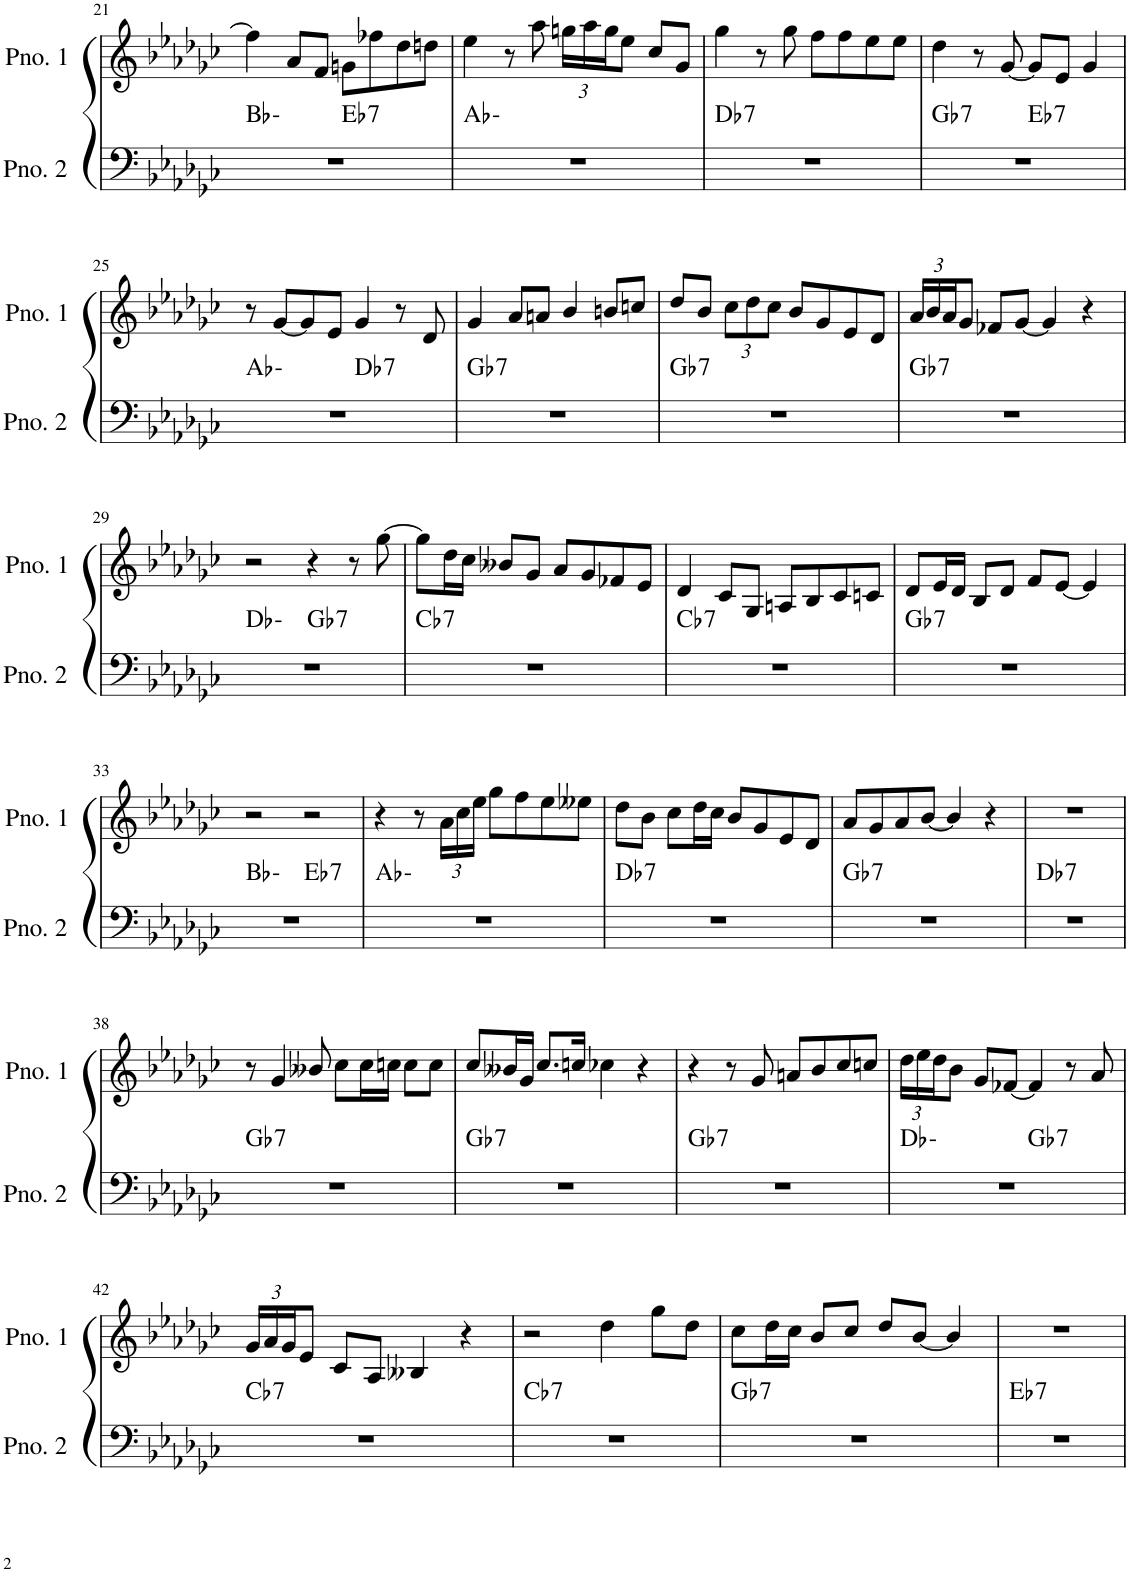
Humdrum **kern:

**kern	**harte	**kern
*part2	*part2	*part1
*staff2	*	*staff1
*I"ピアノ 2	*	*I"ピアノ 1
!!LO:PB:g=z
*clefF4	*	*clefG2
*k[b-e-a-d-g-c-]	*	*k[b-e-a-d-g-c-]
*M4/4	*	*M4/4
=21	=21	=21
*^	*	*
1r	2ryy	Bb:min	4ff\]
.	.	.	8a-/L
.	.	.	8f/J
!	!	!LO:H:kt=7	!
.	2ryy	Eb:7	8gn\L
.	.	.	8ff-X\
.	.	.	8dd-\
.	.	.	8ddn\J
*v	*v	*	*
=22	=22	=22
1r	Ab:min	4ee-\
.	.	8r
.	.	8aa-\
*	*	*Xbrackettup
.	.	24ggn\LL
.	.	24aa-\
.	.	24gg\J
.	.	8ee-\J
.	.	8cc-/L
.	.	8g-/J
=23	=23	=23
!	!LO:H:kt=7	!
1r	Db:7	4gg-\
.	.	8r
.	.	8gg-\
.	.	8ff\L
.	.	8ff\
.	.	8ee-\
.	.	8ee-\J
=24	=24	=24
!	!LO:H:kt=7	!
*^	*	*
1r	2ryy	Gb:7	4dd-\
.	.	.	8r
.	.	.	[8g-/
!	!	!LO:H:kt=7	!
.	2ryy	Eb:7	8g-/L]
.	.	.	8e-/J
.	.	.	4g-/
!!LO:LB:g=z
=25	=25	=25	=25
1r	2ryy	Ab:min	8r
.	.	.	[8g-/L
.	.	.	8g-/]
.	.	.	8e-/J
!	!	!LO:H:kt=7	!
.	2ryy	Db:7	4g-/
.	.	.	8r
.	.	.	8d-/
=26	=26	=26	=26
!	!	!LO:H:kt=7	!
*v	*v	*	*
1r	Gb:7	4g-/
.	.	8a-/L
.	.	8an/J
.	.	4b-/
.	.	8bn/L
.	.	8ccn/J
=27	=27	=27
!	!LO:H:kt=7	!
1r	Gb:7	8dd-/L
.	.	8b-/J
.	.	12cc-\L
.	.	12dd-\
.	.	12cc-\J
.	.	8b-/L
.	.	8g-/
.	.	8e-/
.	.	8d-/J
=28	=28	=28
!	!LO:H:kt=7	!
1r	Gb:7	24a-/LL
.	.	24b-/
.	.	24a-/J
.	.	8g-/J
.	.	8f-X/L
.	.	[8g-/J
.	.	4g-/]
.	.	4r
!!LO:LB:g=z
=29	=29	=29
*^	*	*
1r	2ryy	Db:min	2r
!	!	!LO:H:kt=7	!
.	2ryy	Gb:7	4r
.	.	.	8r
.	.	.	[8gg-\
=30	=30	=30	=30
!	!	!LO:H:kt=7	!
*v	*v	*	*
1r	Cb:7	8gg-\L]
.	.	16dd-\L
.	.	16cc-\JJ
.	.	8b--X/L
.	.	8g-/J
.	.	8a-/L
.	.	8g-/
.	.	8f-X/
.	.	8e-/J
=31	=31	=31
!	!LO:H:kt=7	!
1r	Cb:7	4d-/
.	.	8c-/L
.	.	8G-/J
.	.	8An/L
.	.	8B-/
.	.	8c-/
.	.	8cn/J
=32	=32	=32
!	!LO:H:kt=7	!
1r	Gb:7	8d-/L
.	.	16e-/L
.	.	16d-/JJ
.	.	8B-/L
.	.	8d-/J
.	.	8f/L
.	.	[8e-/J
.	.	4e-/]
!!LO:LB:g=z
=33	=33	=33
*^	*	*
1r	2ryy	Bb:min	2r
!	!	!LO:H:kt=7	!
.	2ryy	Eb:7	2r
*v	*v	*	*
=34	=34	=34
1r	Ab:min	4r
.	.	8r
.	.	24a-\LL
.	.	24cc-\
.	.	24ee-\JJ
.	.	8gg-\L
.	.	8ff\
.	.	8ee-\
.	.	8ee--X\J
=35	=35	=35
!	!LO:H:kt=7	!
1r	Db:7	8dd-\L
.	.	8b-\J
.	.	8cc-\L
.	.	16dd-\L
.	.	16cc-\JJ
.	.	8b-/L
.	.	8g-/
.	.	8e-/
.	.	8d-/J
=36	=36	=36
!	!LO:H:kt=7	!
1r	Gb:7	8a-/L
.	.	8g-/
.	.	8a-/
.	.	[8b-/J
.	.	4b-/]
.	.	4r
=37	=37	=37
!	!LO:H:kt=7	!
1r	Db:7	1r
!!LO:LB:g=z
=38	=38	=38
!	!LO:H:kt=7	!
1r	Gb:7	8r
.	.	4g-/
.	.	8b--X/
.	.	8cc-\L
.	.	16cc-\L
.	.	16ccn\JJ
.	.	8cc\L
.	.	8cc\J
=39	=39	=39
!	!LO:H:kt=7	!
1r	Gb:7	8cc-/L
.	.	16b--X/L
.	.	16g-/JJ
.	.	8.cc-/L
.	.	16ccn/Jk
.	.	4cc-X\
.	.	4r
=40	=40	=40
!	!LO:H:kt=7	!
1r	Gb:7	4r
.	.	8r
.	.	8g-/
.	.	8an/L
.	.	8b-/
.	.	8cc-/
.	.	8ccn/J
=41	=41	=41
*^	*	*
1r	2ryy	Db:min	24dd-\LL
.	.	.	24ee-\
.	.	.	24dd-\J
.	.	.	8b-\J
.	.	.	8g-/L
.	.	.	[8f-X/J
!	!	!LO:H:kt=7	!
.	2ryy	Gb:7	4f-/]
.	.	.	8r
.	.	.	8a-/
!!LO:LB:g=z
=42	=42	=42	=42
!	!	!LO:H:kt=7	!
*v	*v	*	*
1r	Cb:7	24g-/LL
.	.	24a-/
.	.	24g-/J
.	.	8e-/J
.	.	8c-/L
.	.	8A-/J
.	.	4B--X/
.	.	4r
=43	=43	=43
!	!LO:H:kt=7	!
1r	Cb:7	2r
.	.	4dd-\
.	.	8gg-\L
.	.	8dd-\J
=44	=44	=44
!	!LO:H:kt=7	!
1r	Gb:7	8cc-\L
.	.	16dd-\L
.	.	16cc-\JJ
.	.	8b-/L
.	.	8cc-/J
.	.	8dd-/L
.	.	[8b-/J
.	.	4b-/]
=45	=45	=45
!	!LO:H:kt=7	!
1r	Eb:7	1r
=	=	=
*-	*-	*-
